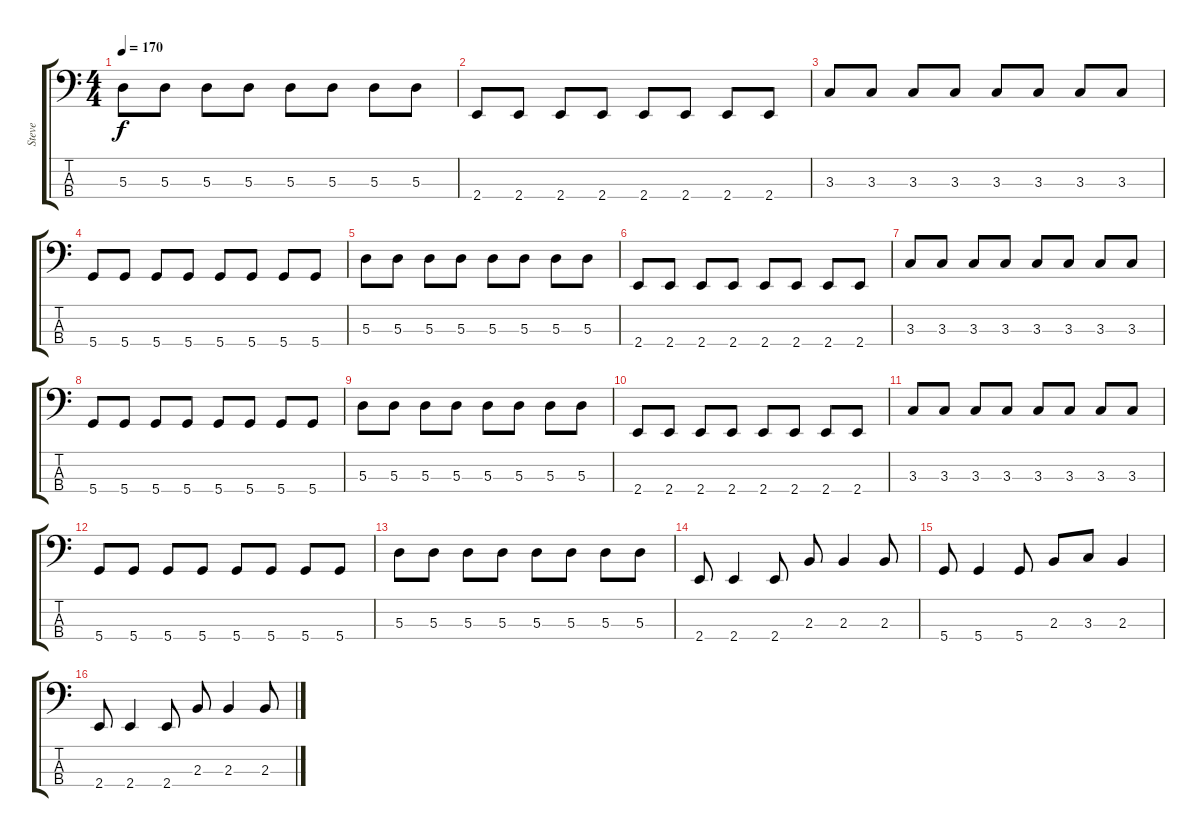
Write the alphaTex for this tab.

\track ("Steve" "Steve") {instrument electricbasspick}
\staff {score tabs}
\tuning (G2 D2 A1 D1) {hide}
\ts (4 4)
\tempo 170
\clef f4
\ks c
5.3.8{dy f} 5.3.8 5.3.8 5.3.8 5.3.8 5.3.8 5.3.8 5.3.8 |
2.4.8 2.4.8 2.4.8 2.4.8 2.4.8 2.4.8 2.4.8 2.4.8 |
3.3.8 3.3.8 3.3.8 3.3.8 3.3.8 3.3.8 3.3.8 3.3.8 |
5.4.8 5.4.8 5.4.8 5.4.8 5.4.8 5.4.8 5.4.8 5.4.8 |
5.3.8 5.3.8 5.3.8 5.3.8 5.3.8 5.3.8 5.3.8 5.3.8 |
2.4.8 2.4.8 2.4.8 2.4.8 2.4.8 2.4.8 2.4.8 2.4.8 |
3.3.8 3.3.8 3.3.8 3.3.8 3.3.8 3.3.8 3.3.8 3.3.8 |
5.4.8 5.4.8 5.4.8 5.4.8 5.4.8 5.4.8 5.4.8 5.4.8 |
5.3.8 5.3.8 5.3.8 5.3.8 5.3.8 5.3.8 5.3.8 5.3.8 |
2.4.8 2.4.8 2.4.8 2.4.8 2.4.8 2.4.8 2.4.8 2.4.8 |
3.3.8 3.3.8 3.3.8 3.3.8 3.3.8 3.3.8 3.3.8 3.3.8 |
5.4.8 5.4.8 5.4.8 5.4.8 5.4.8 5.4.8 5.4.8 5.4.8 |
5.3.8 5.3.8 5.3.8 5.3.8 5.3.8 5.3.8 5.3.8 5.3.8 |
2.4.8 2.4.4 2.4.8 2.3.8 2.3.4 2.3.8 |
5.4.8 5.4.4 5.4.8 2.3.8 3.3.8 2.3.4 |
2.4.8 2.4.4 2.4.8 2.3.8 2.3.4 2.3.8
